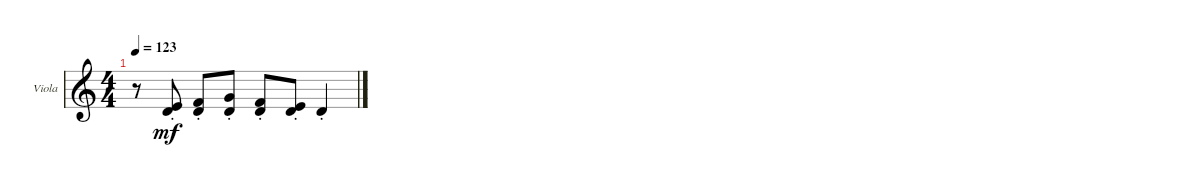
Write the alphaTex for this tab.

\defaultSystemsLayout 4
\bracketExtendMode groupsimilarinstruments
\firstSystemTrackNameOrientation horizontal
\otherSystemsTrackNameOrientation horizontal
\track ("Viola" "Viola") {instrument viola}
\staff {score}
\tuning (A4 D4 G3 C3)
\ts (4 4)
\tempo 123
\clef g2
\ks c
r.8{dy mf} (2.2{st} 7.3{st}).8 (3.2{st} 7.3{st}).8 (5.2{st} 7.3{st}).8 (3.2{st} 7.3{st}).8 (2.2{st} 7.3{st}).8 7.3{st}.4
